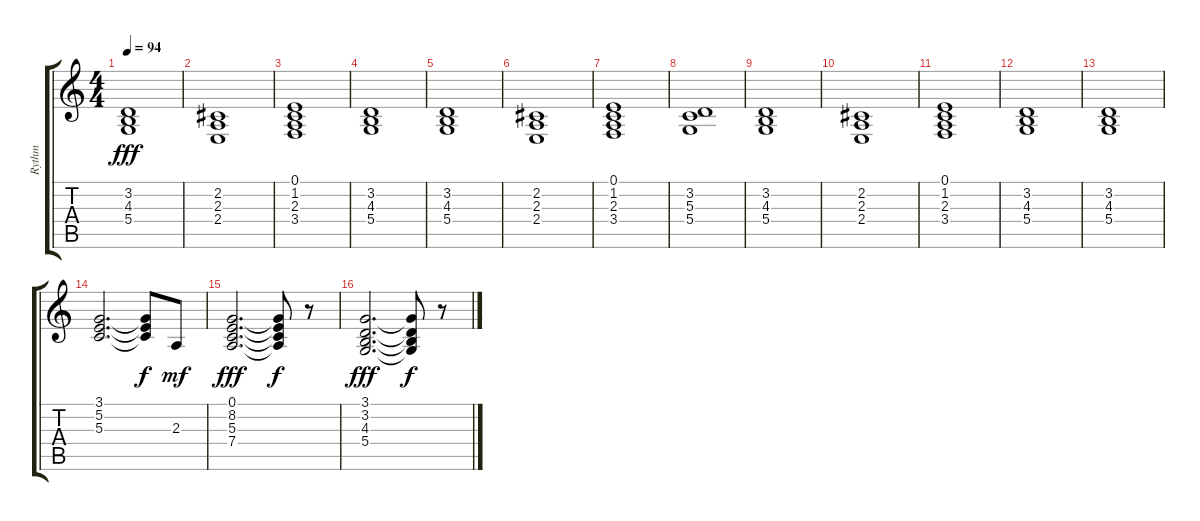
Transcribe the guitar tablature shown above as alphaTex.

\track ("Rythm" "Rythm") {instrument acousticgrandpiano}
\staff {score tabs}
\tuning (E4 B3 G3 D3 A2 E2) {hide}
\ts (4 4)
\tempo 94
\clef g2
\ks c
(3.2 4.3 5.4).1{dy fff} |
(2.2 2.3 2.4).1 |
(0.1 1.2 2.3 3.4).1 |
(3.2 4.3 5.4).1 |
(3.2 4.3 5.4).1 |
(2.2 2.3 2.4).1 |
(0.1 1.2 2.3 3.4).1 |
(3.2 5.3 5.4).1 |
(3.2 4.3 5.4).1 |
(2.2 2.3 2.4).1 |
(0.1 1.2 2.3 3.4).1 |
(3.2 4.3 5.4).1 |
(3.2 4.3 5.4).1 |
(3.1 5.2 5.3).2{d} (3.1{t} 5.2{t} 5.3{t}).8{dy f} 2.3.8{dy mf} |
(0.1 8.2 5.3 7.4).2{d dy fff} (0.1{t} 8.2{t} 5.3{t} 7.4{t}).8{dy f} r.8 |
(3.1 3.2 4.3 5.4).2{d dy fff} (3.1{t} 3.2{t} 4.3{t} 5.4{t}).8{dy f} r.8
